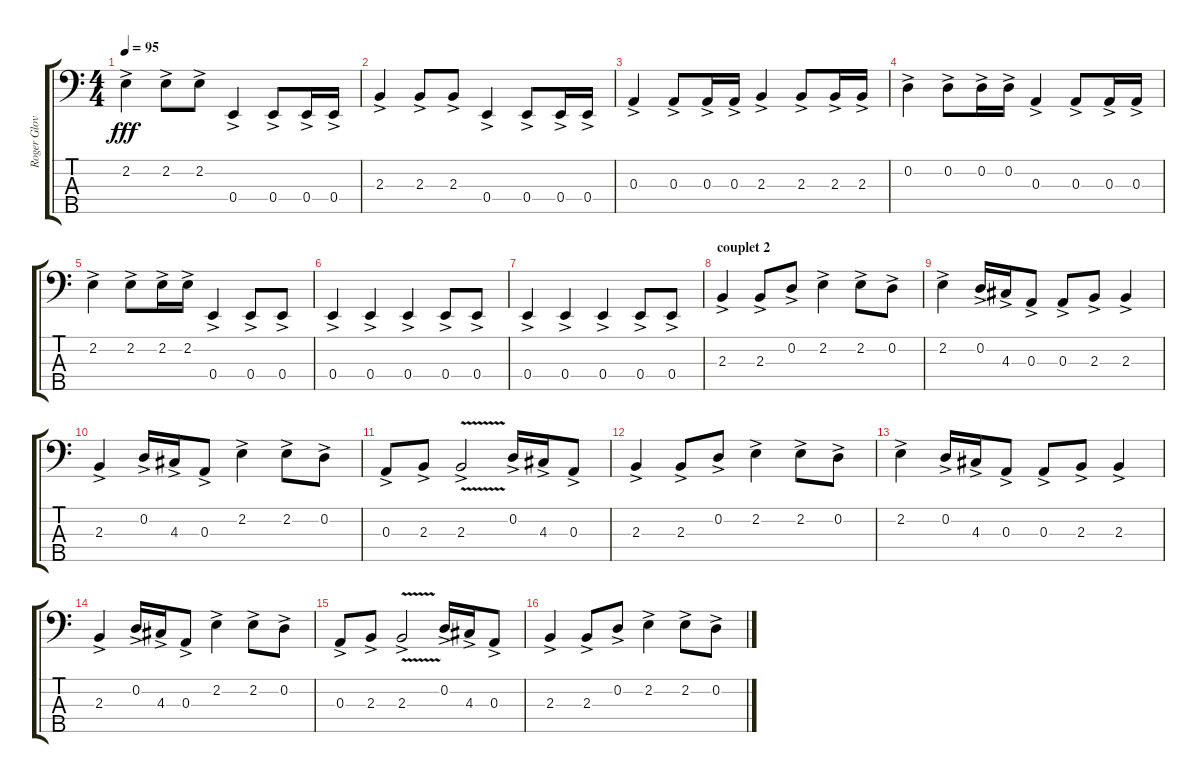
\track ("Roger Glover" "Roger Glov") {instrument electricbasspick}
\staff {score tabs}
\tuning (G2 D2 A1 E1 B0) {hide}
\ts (4 4)
\tempo 95
\clef f4
\ks c
2.2{ac}.4{dy fff} 2.2{ac}.8 2.2{ac}.8 0.4{ac}.4 0.4{ac}.8 0.4{ac}.16 0.4{ac}.16 |
2.3{ac}.4 2.3{ac}.8 2.3{ac}.8 0.4{ac}.4 0.4{ac}.8 0.4{ac}.16 0.4{ac}.16 |
0.3{ac}.4 0.3{ac}.8 0.3{ac}.16 0.3{ac}.16 2.3{ac}.4 2.3{ac}.8 2.3{ac}.16 2.3{ac}.16 |
0.2{ac}.4 0.2{ac}.8 0.2{ac}.16 0.2{ac}.16 0.3{ac}.4 0.3{ac}.8 0.3{ac}.16 0.3{ac}.16 |
2.2{ac}.4 2.2{ac}.8 2.2{ac}.16 2.2{ac}.16 0.4{ac}.4 0.4{ac}.8 0.4{ac}.8 |
0.4{ac}.4 0.4{ac}.4 0.4{ac}.4 0.4{ac}.8 0.4{ac}.8 |
0.4{ac}.4 0.4{ac}.4 0.4{ac}.4 0.4{ac}.8 0.4{ac}.8 |
\section ("" "couplet 2")
2.3{ac}.4 2.3{ac}.8 0.2{ac}.8 2.2{ac}.4 2.2{ac}.8 0.2{ac}.8 |
2.2{ac}.4 0.2{ac}.16 4.3{ac}.16 0.3{ac}.8 0.3{ac}.8 2.3{ac}.8 2.3{ac}.4 |
2.3{ac}.4 0.2{ac}.16 4.3{ac}.16 0.3{ac}.8 2.2{ac}.4 2.2{ac}.8 0.2{ac}.8 |
0.3{ac}.8 2.3{ac}.8 2.3{v ac}.2 0.2{ac}.16 4.3{ac}.16 0.3{ac}.8 |
2.3{ac}.4 2.3{ac}.8 0.2{ac}.8 2.2{ac}.4 2.2{ac}.8 0.2{ac}.8 |
2.2{ac}.4 0.2{ac}.16 4.3{ac}.16 0.3{ac}.8 0.3{ac}.8 2.3{ac}.8 2.3{ac}.4 |
2.3{ac}.4 0.2{ac}.16 4.3{ac}.16 0.3{ac}.8 2.2{ac}.4 2.2{ac}.8 0.2{ac}.8 |
0.3{ac}.8 2.3{ac}.8 2.3{v ac}.2 0.2{ac}.16 4.3{ac}.16 0.3{ac}.8 |
2.3{ac}.4 2.3{ac}.8 0.2{ac}.8 2.2{ac}.4 2.2{ac}.8 0.2{ac}.8
